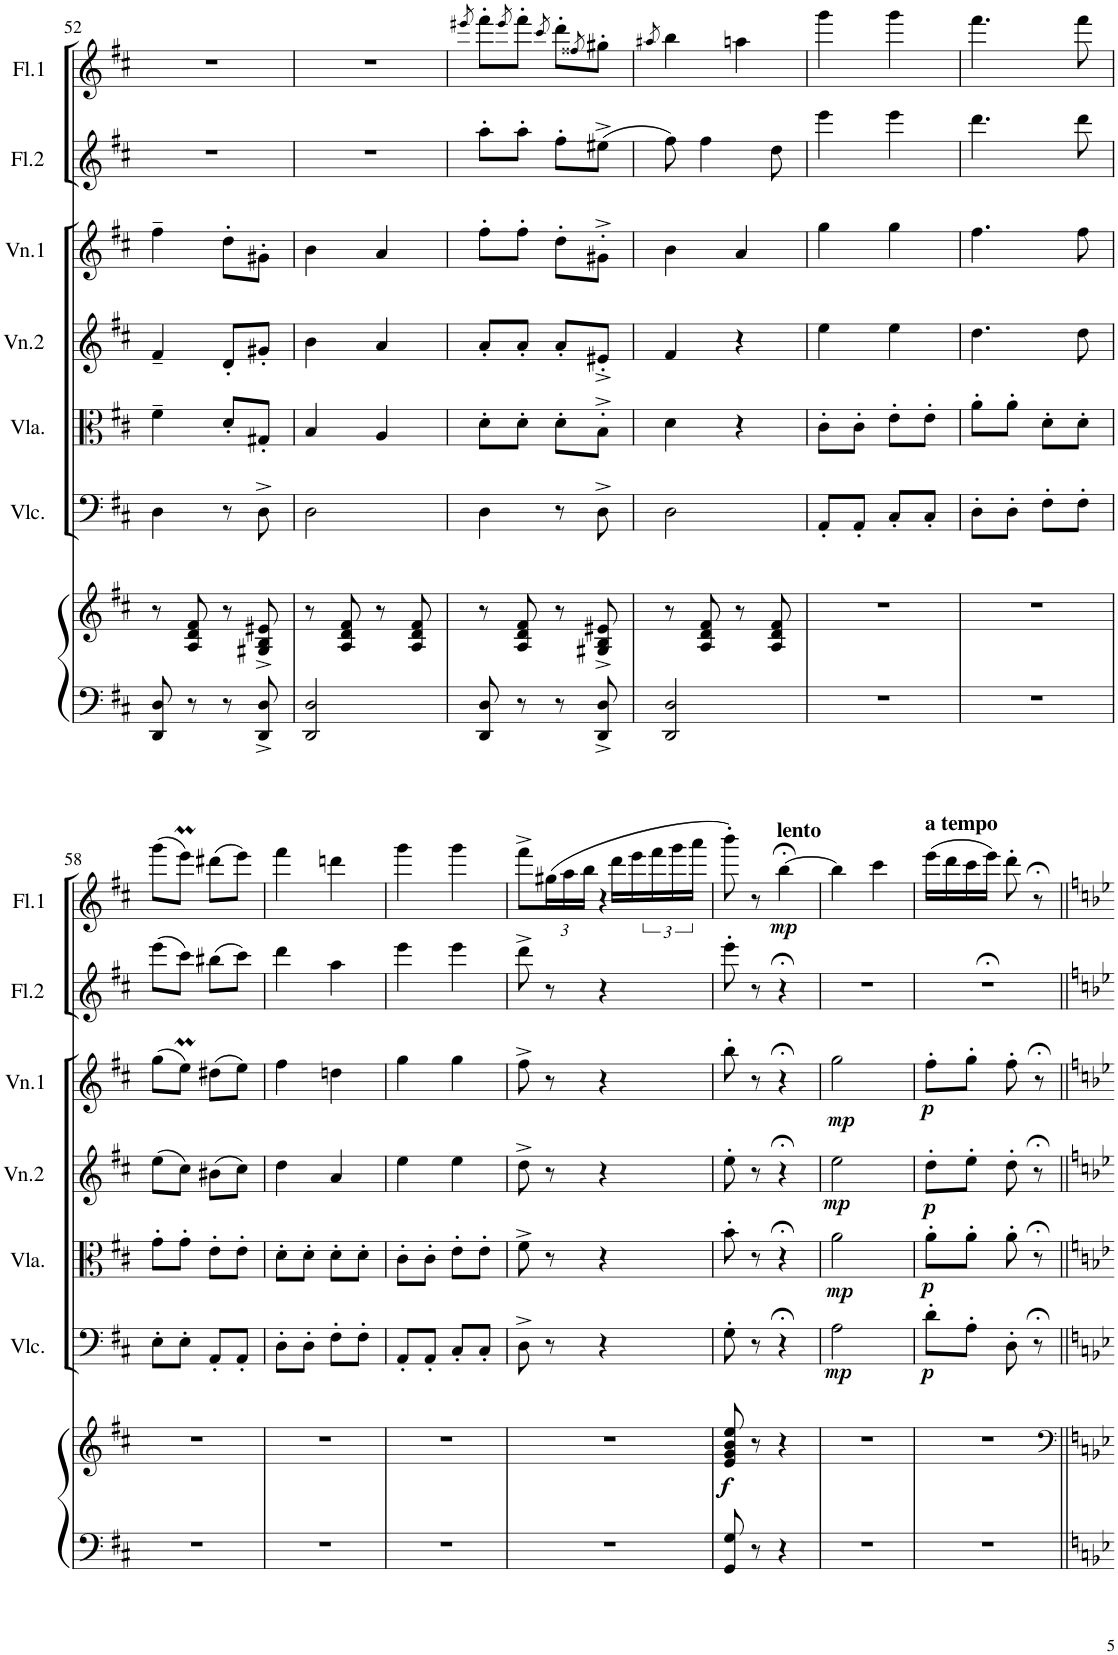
**kern	**kern	**dynam	**kern	**dynam	**kern	**dynam	**kern	**dynam	**kern	**dynam	**kern	**kern	**dynam
*part7	*part7	*part7	*part6	*part6	*part5	*part5	*part4	*part4	*part3	*part3	*part2	*part1	*part1
*staff8	*staff7	*staff7/8	*staff6	*staff6	*staff5	*staff5	*staff4	*staff4	*staff3	*staff3	*staff2	*staff1	*staff1
*I"Piano	*	*	*I"Violoncelle	*	*I"Alto	*	*I"Violon 2	*	*I"Violon 1	*	*I"Flûte 2	*I"Flûte 1	*
*I'Pno	*	*	*I'Vlc.	*	*	*	*I'Vn.2	*	*I'Vn.1	*	*I'Fl.2	*I'Fl.1	*
!!LO:PB:g=z
*clefF4	*clefG2	*	*clefF4	*	*clefC3	*	*clefG2	*	*clefG2	*	*clefG2	*clefG2	*
*k[f#c#]	*k[f#c#]	*	*k[f#c#]	*	*k[f#c#]	*	*k[f#c#]	*	*k[f#c#]	*	*k[f#c#]	*k[f#c#]	*
*M2/4	*M2/4	*	*M2/4	*	*M2/4	*	*M2/4	*	*M2/4	*	*M2/4	*M2/4	*
=52	=52	=52	=52	=52	=52	=52	=52	=52	=52	=52	=52	=52	=52
8DD/ 8D/	8r	.	4D\	.	4f#~\	.	4f#~/	.	4ff#~\	.	2r	2r	.
8r	8A/ 8d/ 8f#/	.	.	.	.	.	.	.	.	.	.	.	.
8r	8r	.	8r	.	8d'/L	.	8d'/L	.	8dd'\L	.	.	.	.
8DD/^ 8D/^	8G#X/^ 8B/^ 8e#X/^	.	8D^\	.	8G#X'/J	.	8g#X'/J	.	8g#X'\J	.	.	.	.
=53	=53	=53	=53	=53	=53	=53	=53	=53	=53	=53	=53	=53	=53
2DD/ 2D/	8r	.	2D\	.	4B/	.	4b\	.	4b\	.	2r	2r	.
.	8A/ 8d/ 8f#/	.	.	.	.	.	.	.	.	.	.	.	.
.	8r	.	.	.	4A/	.	4a/	.	4a/	.	.	.	.
.	8A/ 8d/ 8f#/	.	.	.	.	.	.	.	.	.	.	.	.
=54	=54	=54	=54	=54	=54	=54	=54	=54	=54	=54	=54	=54	=54
.	.	.	.	.	.	.	.	.	.	.	.	8qeee#X/	.
8DD/ 8D/	8r	.	4D\	.	8d'\L	.	8a'/L	.	8ff#'\L	.	8aa'\L	8fff#'\L	.
.	.	.	.	.	.	.	.	.	.	.	.	8qeee#/	.
8r	8A/ 8d/ 8f#/	.	.	.	8d'\J	.	8a'/J	.	8ff#'\J	.	8aa'\J	8fff#'\J	.
.	.	.	.	.	.	.	.	.	.	.	.	8qccc#/	.
8r	8r	.	8r	.	8d'\L	.	8a'/L	.	8dd'\L	.	8ff#'\L	8ddd'\L	.
.	.	.	.	.	.	.	.	.	.	.	.	8qff##X/	.
8DD/^ 8D/^	8G#X/^ 8B/^ 8e#X/^	.	8D^\	.	8B'^\J	.	8e#X'^/J	.	8g#X'^\J	.	(8ee#X^\J	8gg#X'\J	.
=55	=55	=55	=55	=55	=55	=55	=55	=55	=55	=55	=55	=55	=55
.	.	.	.	.	.	.	.	.	.	.	.	8qaa#X/	.
2DD/ 2D/	8r	.	2D\	.	4d\	.	4f#/	.	4b\	.	8ff#\)	4bb\	.
.	8A/ 8d/ 8f#/	.	.	.	.	.	.	.	.	.	4ff#\	.	.
.	8r	.	.	.	4r	.	4r	.	4a/	.	.	4aan\	.
.	8A/ 8d/ 8f#/	.	.	.	.	.	.	.	.	.	8dd\	.	.
=56	=56	=56	=56	=56	=56	=56	=56	=56	=56	=56	=56	=56	=56
2r	2r	.	8AA'/L	.	8c#'\L	.	4ee\	.	4gg\	.	4eee\	4ggg\	.
.	.	.	8AA'/J	.	8c#'\J	.	.	.	.	.	.	.	.
.	.	.	8C#'/L	.	8e'\L	.	4ee\	.	4gg\	.	4eee\	4ggg\	.
.	.	.	8C#'/J	.	8e'\J	.	.	.	.	.	.	.	.
=57	=57	=57	=57	=57	=57	=57	=57	=57	=57	=57	=57	=57	=57
2r	2r	.	8D'\L	.	8a'\L	.	4.dd\	.	4.ff#\	.	4.ddd\	4.fff#\	.
.	.	.	8D'\J	.	8a'\J	.	.	.	.	.	.	.	.
.	.	.	8F#'\L	.	8d'\L	.	.	.	.	.	.	.	.
.	.	.	8F#'\J	.	8d'\J	.	8dd\	.	8ff#\	.	8ddd\	8fff#\	.
!!LO:LB:g=z
=58	=58	=58	=58	=58	=58	=58	=58	=58	=58	=58	=58	=58	=58
2r	2r	.	8E'\L	.	8g'\L	.	(8ee\L	.	(8gg\L	.	(8eee\L	(8ggg\L	.
.	.	.	8E'\J	.	8g'\J	.	8cc#\J)	.	8eeM\J)	.	8ccc#\J)	8eeeM\J)	.
.	.	.	8AA'/L	.	8e'\L	.	(8b#X\L	.	(8dd#X\L	.	(8bb#X\L	(8ddd#X\L	.
.	.	.	8AA'/J	.	8e'\J	.	8cc#\J)	.	8ee\J)	.	8ccc#\J)	8eee\J)	.
=59	=59	=59	=59	=59	=59	=59	=59	=59	=59	=59	=59	=59	=59
2r	2r	.	8D'\L	.	8d'\L	.	4dd\	.	4ff#\	.	4ddd\	4fff#\	.
.	.	.	8D'\J	.	8d'\J	.	.	.	.	.	.	.	.
.	.	.	8F#'\L	.	8d'\L	.	4a/	.	4ddn\	.	4aa\	4dddn\	.
.	.	.	8F#'\J	.	8d'\J	.	.	.	.	.	.	.	.
=60	=60	=60	=60	=60	=60	=60	=60	=60	=60	=60	=60	=60	=60
2r	2r	.	8AA'/L	.	8c#'\L	.	4ee\	.	4gg\	.	4eee\	4ggg\	.
.	.	.	8AA'/J	.	8c#'\J	.	.	.	.	.	.	.	.
.	.	.	8C#'/L	.	8e'\L	.	4ee\	.	4gg\	.	4eee\	4ggg\	.
.	.	.	8C#'/J	.	8e'\J	.	.	.	.	.	.	.	.
=61	=61	=61	=61	=61	=61	=61	=61	=61	=61	=61	=61	=61	=61
2r	2r	.	8D^\	.	8f#^\	.	8dd^\	.	8ff#^\	.	8ddd^\	8fff#^\L	.
*	*	*	*	*	*	*	*	*	*	*	*	*Xbrackettup	*
.	.	.	8r	.	8r	.	8r	.	8r	.	8r	(24gg#X\L	.
.	.	.	.	.	.	.	.	.	.	.	.	24aa\	.
.	.	.	.	.	.	.	.	.	.	.	.	24bb\JJ	.
.	.	.	4r	.	4r	.	4r	.	4r	.	4r	4r	.
24%5ryy	24%5ryy	.	24%5ryy	.	24%5ryy	.	24%5ryy	.	24%5ryy	.	24%5ryy	24ddd\LL	.
.	.	.	.	.	.	.	.	.	.	.	.	24eee\	.
*	*	*	*	*	*	*	*	*	*	*	*	*brackettup	*
.	.	.	.	.	.	.	.	.	.	.	.	24fff#\	.
.	.	.	.	.	.	.	.	.	.	.	.	24ggg\	.
.	.	.	.	.	.	.	.	.	.	.	.	24aaa\JJ	.
=62	=62	=62	=62	=62	=62	=62	=62	=62	=62	=62	=62	=62	=62
!	!	!LO:DY:b	!	!	!	!	!	!	!	!	!	!	!
8GG/ 8G/	8e/ 8g/ 8b/ 8ee/	f	8G'\	.	8b'\	.	8ee'\	.	8bb'\	.	8eee'\	8bbb'\)	.
8r	8r	.	8r	.	8r	.	8r	.	8r	.	8r	8r	.
!	!	!	!	!	!	!	!	!	!	!	!	!LO:TX:a:B:t=lento	!
!	!	!	!	!	!	!	!	!	!	!	!	!	!LO:DY:b
4r	4r	.	4r;<	.	4r;<	.	4r;<	.	4r;<	.	4r;<	[4bb;<\	mp
=63	=63	=63	=63	=63	=63	=63	=63	=63	=63	=63	=63	=63	=63
!	!	!	!	!LO:DY:b	!	!LO:DY:b	!	!LO:DY:b	!	!LO:DY:b	!	!	!
2r	2r	.	2A\	mp	2a\	mp	2ee\	mp	2gg\	mp	2r	4bb\]	.
.	.	.	.	.	.	.	.	.	.	.	.	4ccc#\	.
=64	=64	=64	=64	=64	=64	=64	=64	=64	=64	=64	=64	=64	=64
!	!	!	!	!	!	!	!	!	!	!	!	!LO:TX:a:B:t=a tempo	!
!	!	!	!	!LO:DY:b	!	!LO:DY:b	!	!LO:DY:b	!	!LO:DY:b	!	!	!
2r	2r	.	8d'\L	p	8a'\L	p	8dd'\L	p	8ff#'\L	p	2r;<	(16eee\LL	.
.	.	.	.	.	.	.	.	.	.	.	.	16ddd\	.
.	.	.	8A'\J	.	8a'\J	.	8ee'\J	.	8gg'\J	.	.	16ccc#\	.
.	.	.	.	.	.	.	.	.	.	.	.	16eee\JJ)	.
.	.	.	8D'\	.	8a'\	.	8dd'\	.	8ff#'\	.	.	8ddd'\	.
.	.	.	8r;<	.	8r;<	.	8r;<	.	8r;<	.	.	8r;<	.
=||	=||	=||	=||	=||	=||	=||	=||	=||	=||	=||	=||	=||	=||
*-	*-	*-	*-	*-	*-	*-	*-	*-	*-	*-	*-	*-	*-
